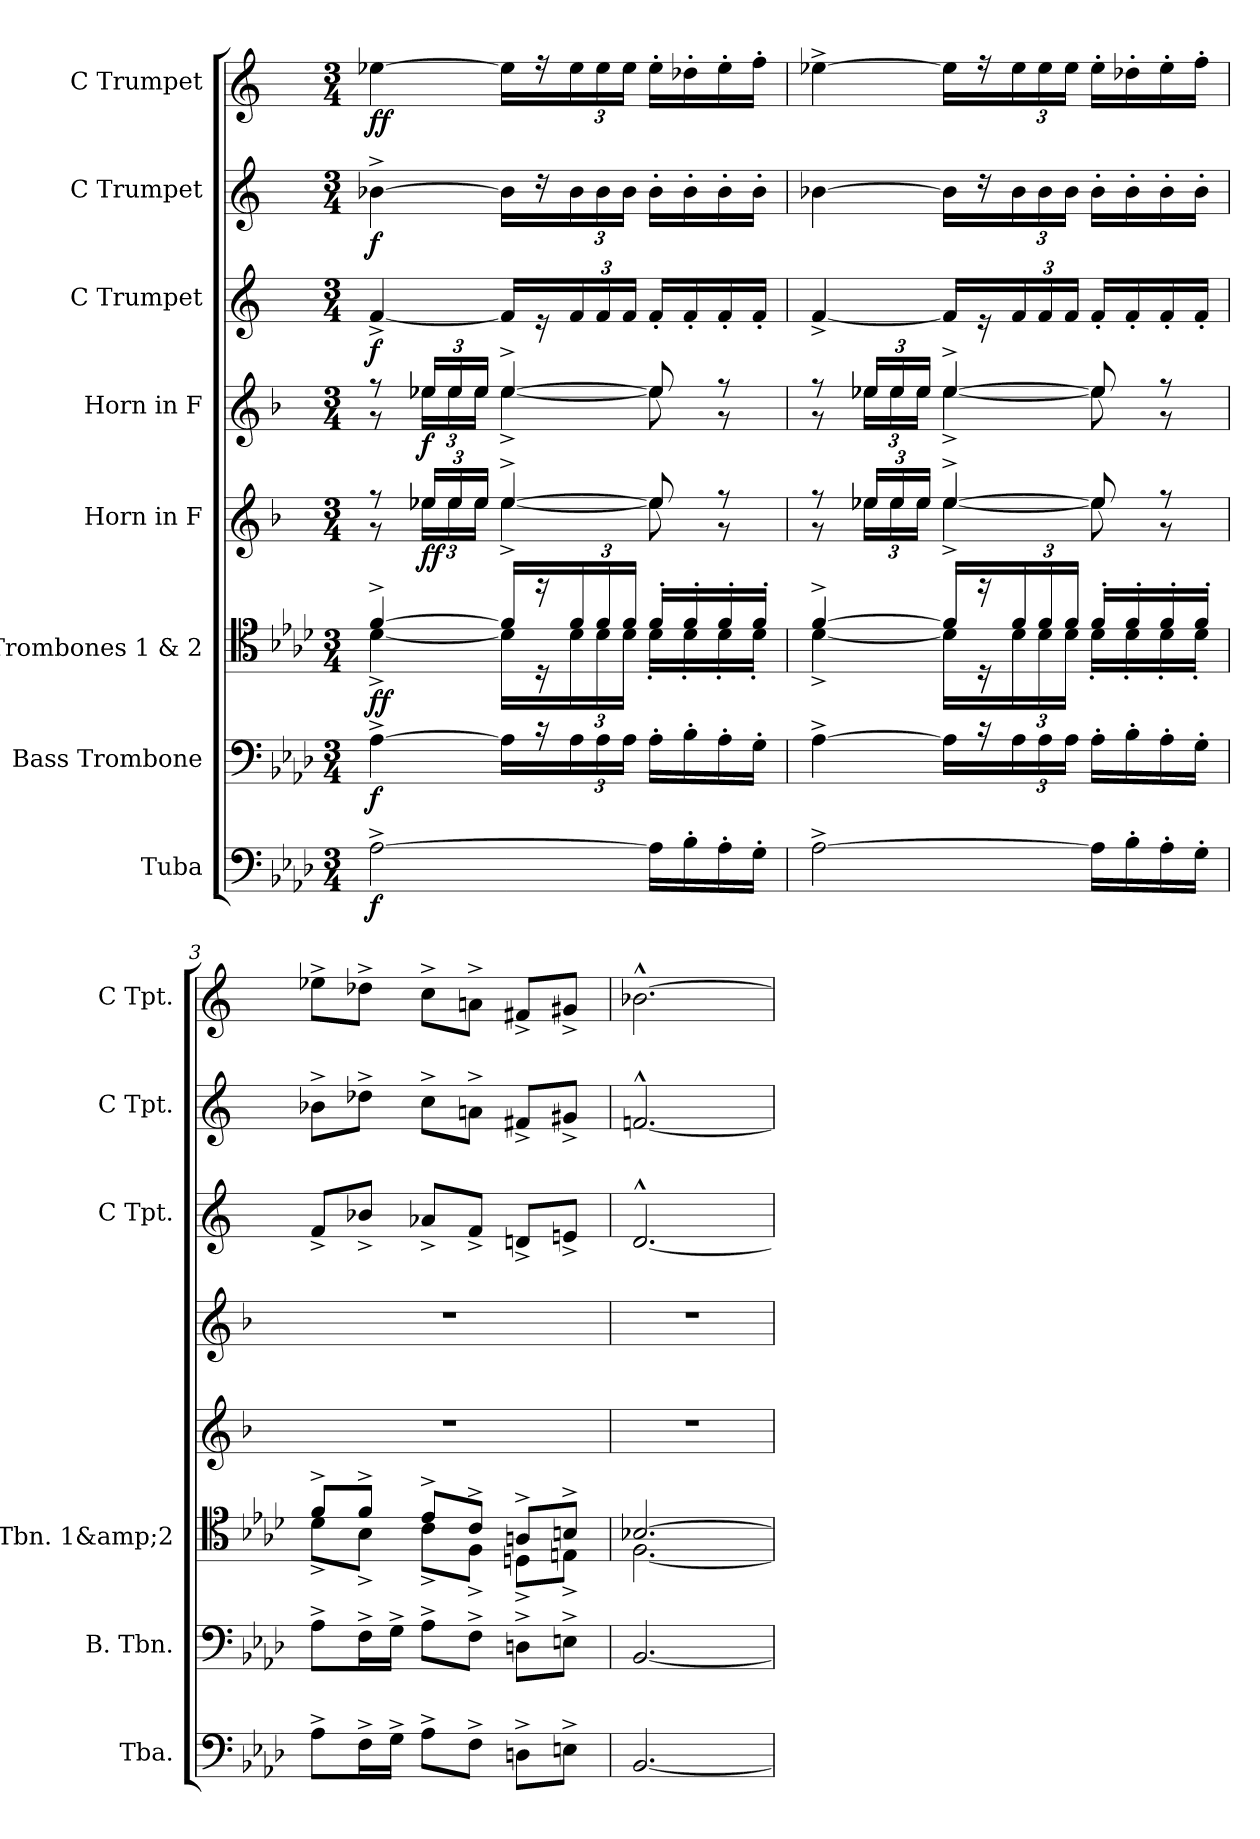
**kern	**dynam	**kern	**dynam	**kern	**dynam	**kern	**dynam	**kern	**dynam	**kern	**dynam	**kern	**dynam	**kern	**dynam
*part8	*part8	*part7	*part7	*part6	*part6	*part5	*part5	*part4	*part4	*part3	*part3	*part2	*part2	*part1	*part1
*staff8	*staff8	*staff7	*staff7	*staff6	*staff6	*staff5	*staff5	*staff4	*staff4	*staff3	*staff3	*staff2	*staff2	*staff1	*staff1
*I"Tuba	*	*I"Bass Trombone	*	*I"Trombones 1 &amp; 2	*	*I"Horn in F	*	*I"Horn in F	*	*I"C Trumpet	*	*I"C Trumpet	*	*I"C Trumpet	*
*I'Tba.	*	*I'B. Tbn.	*	*I'Tbn. 1&amp;2	*	*	*	*	*	*I'C Tpt.	*	*I'C Tpt.	*	*I'C Tpt.	*
*clefF4	*	*clefF4	*	*clefC4	*	*clefG2	*	*clefG2	*	*clefG2	*	*clefG2	*	*clefG2	*
*	*	*	*	*	*	*ITrd4c7	*	*ITrd4c7	*	*	*	*	*	*	*
*k[b-e-a-d-]	*	*k[b-e-a-d-]	*	*k[b-e-a-d-]	*	*k[b-e-]	*	*k[b-e-]	*	*k[]	*	*k[]	*	*k[]	*
*M3/4	*	*M3/4	*	*M3/4	*	*M3/4	*	*M3/4	*	*M3/4	*	*M3/4	*	*M3/4	*
*MM68	*	*MM68	*	*MM68	*	*MM68	*	*MM68	*	*MM68	*	*MM68	*	*MM68	*
=1	=1	=1	=1	=1	=1	=1	=1	=1	=1	=1	=1	=1	=1	=1	=1
*	*	*	*	*^	*	*^	*	*^	*	*	*	*	*	*	*
!	!LO:DY:b	!	!LO:DY:b	!	!	!LO:DY:b	!	!	!	!	!	!	!	!	!	!	!	!
!	!	!	!	!	!	!LO:DY:n=1:b	!	!	!	!	!	!	!	!LO:DY:b	!	!LO:DY:b	!	!LO:DY:b
[2A-^\	f	[4A-^\	f	[4f^/	[4d-^\	f f	8r	8r	.	8r	8r	.	[4f^/	f	[4b-X^\	f	[4ee-X\	ff
*	*	*	*	*	*	*	*Xbrackettup	*	*	*Xbrackettup	*	*	*	*	*	*	*	*
!	!	!	!	!	!	!	!	!	!LO:DY:b	!	!	!	!	!	!	!	!	!
!	!	!	!	!	!	!	!	!	!LO:DY:n=1:b	!	!	!LO:DY:b	!	!	!	!	!	!
.	.	.	.	.	.	.	24a-X/LL	24a-\LL	f f	24a-X/LL	24a-\LL	f	.	.	.	.	.	.
.	.	.	.	.	.	.	24a-/	24a-\	.	24a-/	24a-\	.	.	.	.	.	.	.
.	.	.	.	.	.	.	24a-/JJ	24a-\JJ	.	24a-/JJ	24a-\JJ	.	.	.	.	.	.	.
.	.	16A-\LL]	.	16f/LL]	16d-\LL]	.	[4a-^/	[4a-^\	.	[4a-^/	[4a-^\	.	16f/LL]	.	16b-\LL]	.	16ee-\LL]	.
.	.	16rc	.	16rD	16rff	.	.	.	.	.	.	.	16re	.	16r	.	16rff	.
*	*	*Xbrackettup	*	*Xbrackettup	*	*	*	*	*	*	*	*	*Xbrackettup	*	*Xbrackettup	*	*Xbrackettup	*
.	.	24A-\	.	24f/	24d-\	.	.	.	.	.	.	.	24f/	.	24b-\	.	24ee-\	.
.	.	24A-\	.	24f/	24d-\	.	.	.	.	.	.	.	24f/	.	24b-\	.	24ee-\	.
.	.	24A-\JJ	.	24f/JJ	24d-\JJ	.	.	.	.	.	.	.	24f/JJ	.	24b-\JJ	.	24ee-\JJ	.
16A-\LL]	.	16A-'\LL	.	16f'/LL	16d-'\LL	.	8a-/]	8a-\]	.	8a-/]	8a-\]	.	16f'/LL	.	16b-'\LL	.	16ee-'\LL	.
16B-'\	.	16B-'\	.	16f'/	16d-'\	.	.	.	.	.	.	.	16f'/	.	16b-'\	.	16dd-X'\	.
16A-'\	.	16A-'\	.	16f'/	16d-'\	.	8r	8r	.	8r	8r	.	16f'/	.	16b-'\	.	16ee-'\	.
16G'\JJ	.	16G'\JJ	.	16f'/JJ	16d-'\JJ	.	.	.	.	.	.	.	16f'/JJ	.	16b-'\JJ	.	16ff'\JJ	.
=2	=2	=2	=2	=2	=2	=2	=2	=2	=2	=2	=2	=2	=2	=2	=2	=2	=2	=2
[2A-^\	.	[4A-^\	.	[4f^/	[4d-^\	.	8r	8r	.	8r	8r	.	[4f^/	.	[4b-X\	.	[4ee-X^\	.
.	.	.	.	.	.	.	24a-X/LL	24a-\LL	.	24a-X/LL	24a-\LL	.	.	.	.	.	.	.
.	.	.	.	.	.	.	24a-/	24a-\	.	24a-/	24a-\	.	.	.	.	.	.	.
.	.	.	.	.	.	.	24a-/JJ	24a-\JJ	.	24a-/JJ	24a-\JJ	.	.	.	.	.	.	.
.	.	16A-\LL]	.	16f/LL]	16d-\LL]	.	[4a-^/	[4a-^\	.	[4a-^/	[4a-^\	.	16f/LL]	.	16b-\LL]	.	16ee-\LL]	.
.	.	16rc	.	16rD	16rff	.	.	.	.	.	.	.	16re	.	16r	.	16rff	.
.	.	24A-\	.	24f/	24d-\	.	.	.	.	.	.	.	24f/	.	24b-\	.	24ee-\	.
.	.	24A-\	.	24f/	24d-\	.	.	.	.	.	.	.	24f/	.	24b-\	.	24ee-\	.
.	.	24A-\JJ	.	24f/JJ	24d-\JJ	.	.	.	.	.	.	.	24f/JJ	.	24b-\JJ	.	24ee-\JJ	.
16A-\LL]	.	16A-'\LL	.	16f'/LL	16d-'\LL	.	8a-/]	8a-\]	.	8a-/]	8a-\]	.	16f'/LL	.	16b-'\LL	.	16ee-'\LL	.
16B-'\	.	16B-'\	.	16f'/	16d-'\	.	.	.	.	.	.	.	16f'/	.	16b-'\	.	16dd-X'\	.
16A-'\	.	16A-'\	.	16f'/	16d-'\	.	8r	8r	.	8r	8r	.	16f'/	.	16b-'\	.	16ee-'\	.
16G'\JJ	.	16G'\JJ	.	16f'/JJ	16d-'\JJ	.	.	.	.	.	.	.	16f'/JJ	.	16b-'\JJ	.	16ff'\JJ	.
*	*	*	*	*	*	*	*v	*v	*	*	*	*	*	*	*	*	*	*
*	*	*	*	*	*	*	*	*	*v	*v	*	*	*	*	*	*	*
=3	=3	=3	=3	=3	=3	=3	=3	=3	=3	=3	=3	=3	=3	=3	=3	=3
8A-^\L	.	8A-^\L	.	8f^/L	8d-^\L	.	2.r	.	2.r	.	8f^/L	.	8b-X^\L	.	8ee-X^\L	.
16F^\L	.	16F^\L	.	8f^/J	8B-^\J	.	.	.	.	.	8b-X^/J	.	8dd-X^\J	.	8dd-X^\J	.
16G^\JJ	.	16G^\JJ	.	.	.	.	.	.	.	.	.	.	.	.	.	.
8A-^\L	.	8A-^\L	.	8e-^/L	8c^\L	.	.	.	.	.	8a-X^/L	.	8cc^\L	.	8cc^\L	.
8F^\J	.	8F^\J	.	8c^/J	8F^\J	.	.	.	.	.	8f^/J	.	8an^\J	.	8an^\J	.
8Dn^\L	.	8Dn^\L	.	8An^/L	8Dn^\L	.	.	.	.	.	8dn^/L	.	8f#X^/L	.	8f#X^/L	.
8En^\J	.	8En^\J	.	8Bn^/J	8En^\J	.	.	.	.	.	8en^/J	.	8g#X^/J	.	8g#X^/J	.
=4	=4	=4	=4	=4	=4	=4	=4	=4	=4	=4	=4	=4	=4	=4	=4	=4
[2.BB-/	.	[2.BB-/	.	[2.B-X/	[2.F\	.	2.r	.	2.r	.	[2.d^^/	.	[2.fn^^/	.	[2.b-X^^\	.
*	*	*	*	*v	*v	*	*	*	*	*	*	*	*	*	*	*
=	=	=	=	=	=	=	=	=	=	=	=	=	=	=	=
*-	*-	*-	*-	*-	*-	*-	*-	*-	*-	*-	*-	*-	*-	*-	*-
